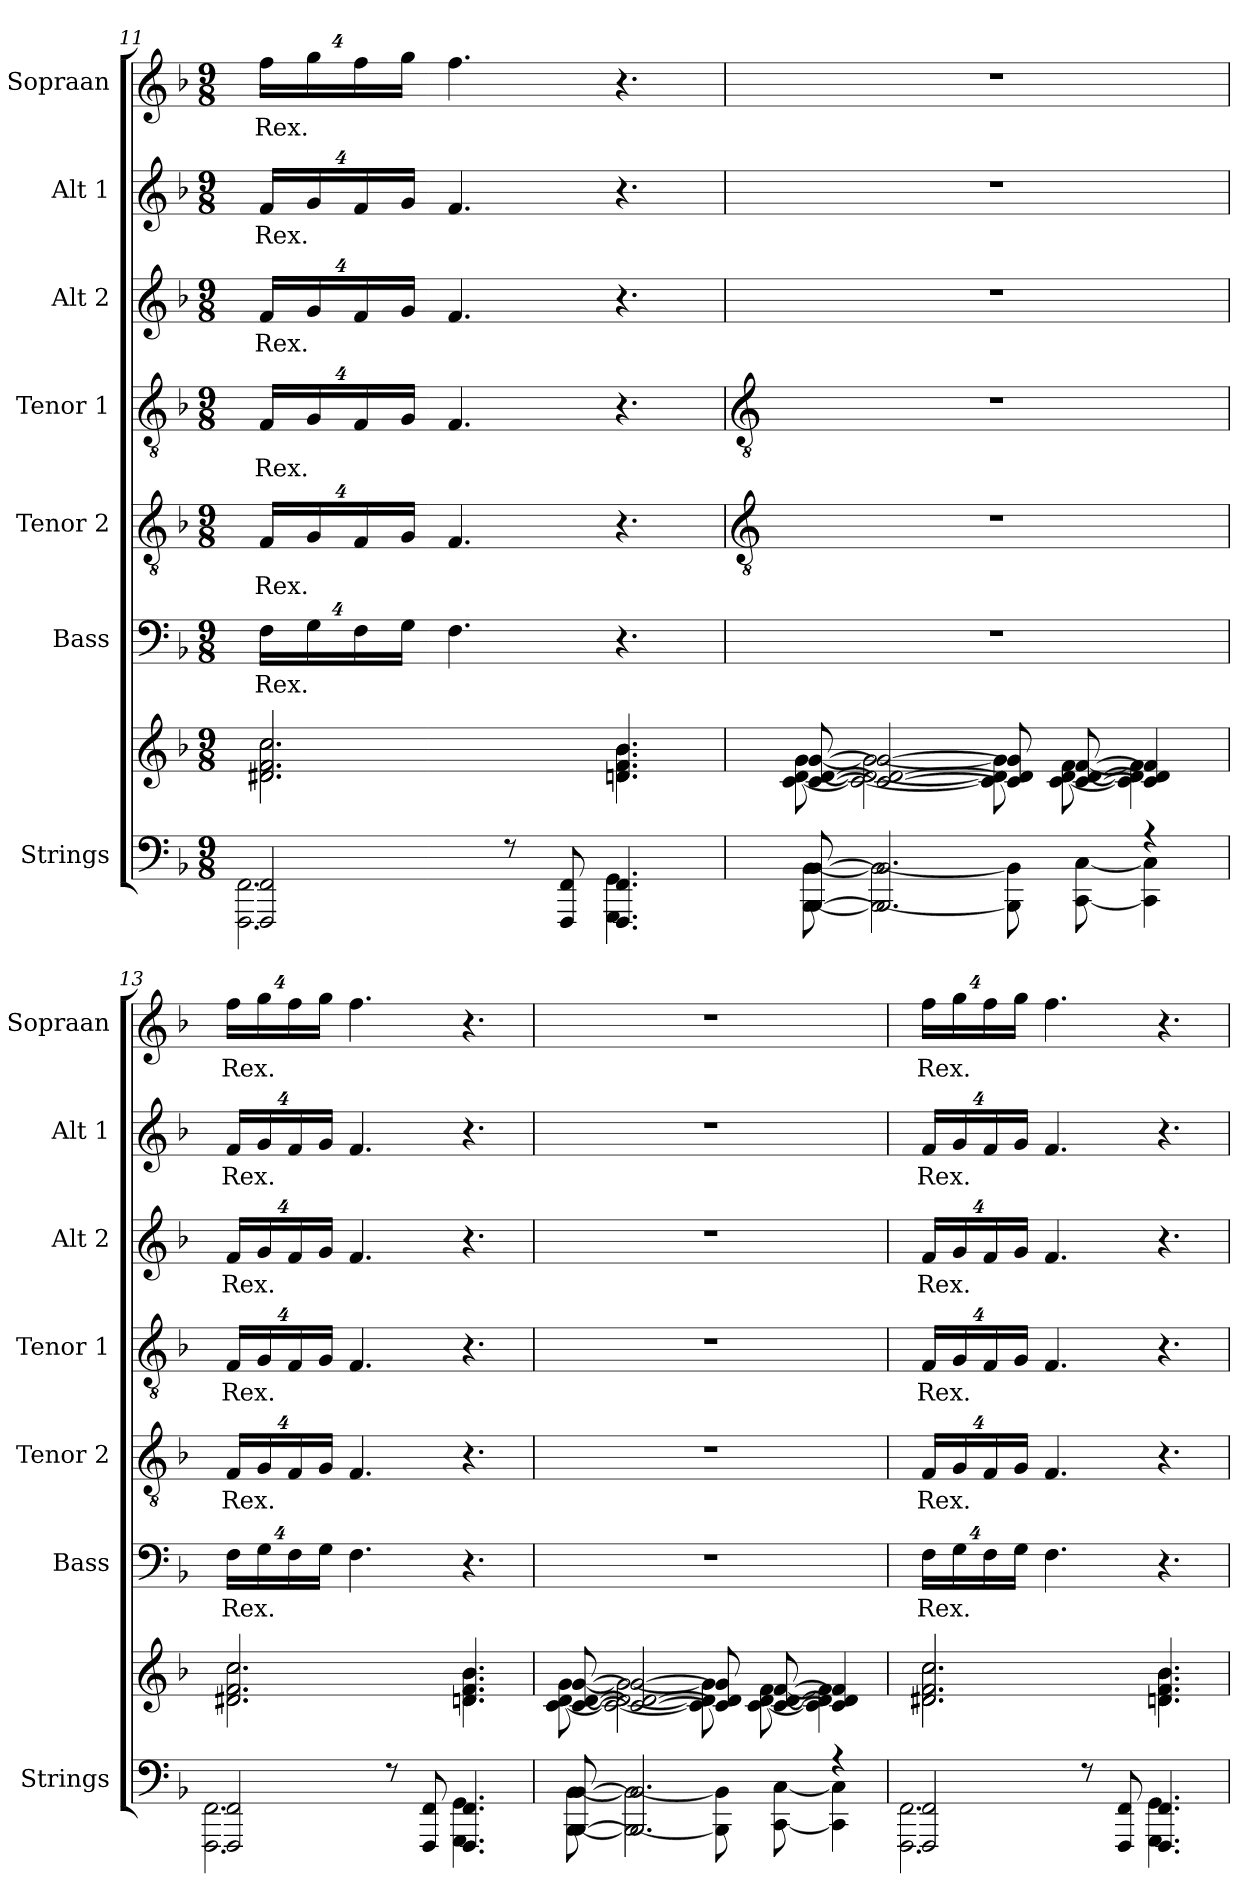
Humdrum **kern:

**kern	**kern	**kern	**text	**kern	**text	**kern	**text	**kern	**text	**kern	**text	**kern	**text
*part7	*part7	*part6	*part6	*part5	*part5	*part4	*part4	*part3	*part3	*part2	*part2	*part1	*part1
*staff8	*staff7	*staff6	*staff6	*staff5	*staff5	*staff4	*staff4	*staff3	*staff3	*staff2	*staff2	*staff1	*staff1
*I"Strings	*	*I"Bass	*	*I"Tenor 2	*	*I"Tenor 1	*	*I"Alt 2	*	*I"Alt 1	*	*I"Sopraan	*
*I'Strings	*	*I'Bass	*	*I'Tenor 2	*	*I'Tenor 1	*	*I'Alt 2	*	*I'Alt 1	*	*I'Sopraan	*
*clefF4	*clefG2	*clefF4	*	*clefGv2	*	*clefGv2	*	*clefG2	*	*clefG2	*	*clefG2	*
*k[b-]	*k[b-]	*k[b-]	*	*k[b-]	*	*k[b-]	*	*k[b-]	*	*k[b-]	*	*k[b-]	*
*F:	*F:	*F:	*	*F:	*	*F:	*	*F:	*	*F:	*	*F:	*
*M9/8	*M9/8	*M9/8	*	*M9/8	*	*M9/8	*	*M9/8	*	*M9/8	*	*M9/8	*
=11	=11	=11	=11	=11	=11	=11	=11	=11	=11	=11	=11	=11	=11
*^	*^	*	*	*	*	*	*	*	*	*	*	*	*
!	!	!	!	!	!LO:LY:b	!	!LO:LY:b	!	!LO:LY:b	!	!LO:LY:b	!	!LO:LY:b	!	!LO:LY:b
2FFF/ 2FF/	2.FFF\ 2.FF\	2.d#X/ 2.f/ 2.cc/	2.d#X\ 2.f\ 2.cc\	32%3FL	Rex.	32%3FL	Rex.	32%3FL	Rex.	32%3fL	Rex.	32%3fL	Rex.	32%3ffL	Rex.
.	.	.	.	32%3G	.	32%3G	.	32%3G	.	32%3g	.	32%3g	.	32%3gg	.
.	.	.	.	32%3F	.	32%3F	.	32%3F	.	32%3f	.	32%3f	.	32%3ff	.
.	.	.	.	32%3GJ	.	32%3GJ	.	32%3GJ	.	32%3gJ	.	32%3gJ	.	32%3ggJ	.
.	.	.	.	4.F	.	4.F	.	4.F	.	4.f	.	4.f	.	4.ff	.
8r	.	.	.	.	.	.	.	.	.	.	.	.	.	.	.
8FFF/ 8FF/	.	.	.	.	.	.	.	.	.	.	.	.	.	.	.
4.FFF/ 4.FF/	4.GGG\ 4.GG\	4.dn/ 4.f/ 4.b-/	4.dn\ 4.f\ 4.b-\	4.r	.	4.r	.	4.r	.	4.r	.	4.r	.	4.r	.
!!LO:LB:g=z
=12	=12	=12	=12	=12	=12	=12	=12	=12	=12	=12	=12	=12	=12	=12	=12
*	*	*	*	*	*	*clefGv2	*	*clefGv2	*	*	*	*	*	*	*
!	!	!	!	!LO:N:vis=1	!	!LO:N:vis=1	!	!LO:N:vis=1	!	!LO:N:vis=1	!	!LO:N:vis=1	!	!LO:N:vis=1	!
[8BBB-/ [8BB-/	[8BBB-\ [8BB-\	[8c/ [8d/ [8g/	[8c\ [8d\ [8g\	8%9r	.	8%9r	.	8%9r	.	8%9r	.	8%9r	.	8%9r	.
2.BBB-/] 2.BB-/]	2BBB-\_ 2BB-\_	2c/_ 2d/_ 2g/_	2c\_ 2d\_ 2g\_	.	.	.	.	.	.	.	.	.	.	.	.
.	8BBB-\] 8BB-\]	8c/] 8d/] 8g/]	8c\] 8d\] 8g\]	.	.	.	.	.	.	.	.	.	.	.	.
.	[8CC\ [8C\	[8c/ [8d/ [8f/	[8c\ [8d\ [8f\	.	.	.	.	.	.	.	.	.	.	.	.
4r	4CC\] 4C\]	4c/] 4d/] 4f/]	4c\] 4d\] 4f\]	.	.	.	.	.	.	.	.	.	.	.	.
=13	=13	=13	=13	=13	=13	=13	=13	=13	=13	=13	=13	=13	=13	=13	=13
!	!	!	!	!	!LO:LY:b	!	!LO:LY:b	!	!LO:LY:b	!	!LO:LY:b	!	!LO:LY:b	!	!LO:LY:b
2FFF/ 2FF/	2.FFF\ 2.FF\	2.d#X/ 2.f/ 2.cc/	2.d#X\ 2.f\ 2.cc\	32%3FL	Rex.	32%3FL	Rex.	32%3FL	Rex.	32%3fL	Rex.	32%3fL	Rex.	32%3ffL	Rex.
.	.	.	.	32%3G	.	32%3G	.	32%3G	.	32%3g	.	32%3g	.	32%3gg	.
.	.	.	.	32%3F	.	32%3F	.	32%3F	.	32%3f	.	32%3f	.	32%3ff	.
.	.	.	.	32%3GJ	.	32%3GJ	.	32%3GJ	.	32%3gJ	.	32%3gJ	.	32%3ggJ	.
.	.	.	.	4.F	.	4.F	.	4.F	.	4.f	.	4.f	.	4.ff	.
8r	.	.	.	.	.	.	.	.	.	.	.	.	.	.	.
8FFF/ 8FF/	.	.	.	.	.	.	.	.	.	.	.	.	.	.	.
4.FFF/ 4.FF/	4.GGG\ 4.GG\	4.dn/ 4.f/ 4.b-/	4.dn\ 4.f\ 4.b-\	4.r	.	4.r	.	4.r	.	4.r	.	4.r	.	4.r	.
=14	=14	=14	=14	=14	=14	=14	=14	=14	=14	=14	=14	=14	=14	=14	=14
!	!	!	!	!LO:N:vis=1	!	!LO:N:vis=1	!	!LO:N:vis=1	!	!LO:N:vis=1	!	!LO:N:vis=1	!	!LO:N:vis=1	!
[8BBB-/ [8BB-/	[8BBB-\ [8BB-\	[8c/ [8d/ [8g/	[8c\ [8d\ [8g\	8%9r	.	8%9r	.	8%9r	.	8%9r	.	8%9r	.	8%9r	.
2.BBB-/] 2.BB-/]	2BBB-\_ 2BB-\_	2c/_ 2d/_ 2g/_	2c\_ 2d\_ 2g\_	.	.	.	.	.	.	.	.	.	.	.	.
.	8BBB-\] 8BB-\]	8c/] 8d/] 8g/]	8c\] 8d\] 8g\]	.	.	.	.	.	.	.	.	.	.	.	.
.	[8CC\ [8C\	[8c/ [8d/ [8f/	[8c\ [8d\ [8f\	.	.	.	.	.	.	.	.	.	.	.	.
4r	4CC\] 4C\]	4c/] 4d/] 4f/]	4c\] 4d\] 4f\]	.	.	.	.	.	.	.	.	.	.	.	.
=15	=15	=15	=15	=15	=15	=15	=15	=15	=15	=15	=15	=15	=15	=15	=15
!	!	!	!	!	!LO:LY:b	!	!LO:LY:b	!	!LO:LY:b	!	!LO:LY:b	!	!LO:LY:b	!	!LO:LY:b
2FFF/ 2FF/	2.FFF\ 2.FF\	2.d#X/ 2.f/ 2.cc/	2.d#X\ 2.f\ 2.cc\	32%3FL	Rex.	32%3FL	Rex.	32%3FL	Rex.	32%3fL	Rex.	32%3fL	Rex.	32%3ffL	Rex.
.	.	.	.	32%3G	.	32%3G	.	32%3G	.	32%3g	.	32%3g	.	32%3gg	.
.	.	.	.	32%3F	.	32%3F	.	32%3F	.	32%3f	.	32%3f	.	32%3ff	.
.	.	.	.	32%3GJ	.	32%3GJ	.	32%3GJ	.	32%3gJ	.	32%3gJ	.	32%3ggJ	.
.	.	.	.	4.F	.	4.F	.	4.F	.	4.f	.	4.f	.	4.ff	.
8r	.	.	.	.	.	.	.	.	.	.	.	.	.	.	.
8FFF/ 8FF/	.	.	.	.	.	.	.	.	.	.	.	.	.	.	.
4.FFF/ 4.FF/	4.GGG\ 4.GG\	4.dn/ 4.f/ 4.b-/	4.dn\ 4.f\ 4.b-\	4.r	.	4.r	.	4.r	.	4.r	.	4.r	.	4.r	.
*v	*v	*	*	*	*	*	*	*	*	*	*	*	*	*	*
*	*v	*v	*	*	*	*	*	*	*	*	*	*	*	*
=	=	=	=	=	=	=	=	=	=	=	=	=	=
*-	*-	*-	*-	*-	*-	*-	*-	*-	*-	*-	*-	*-	*-
